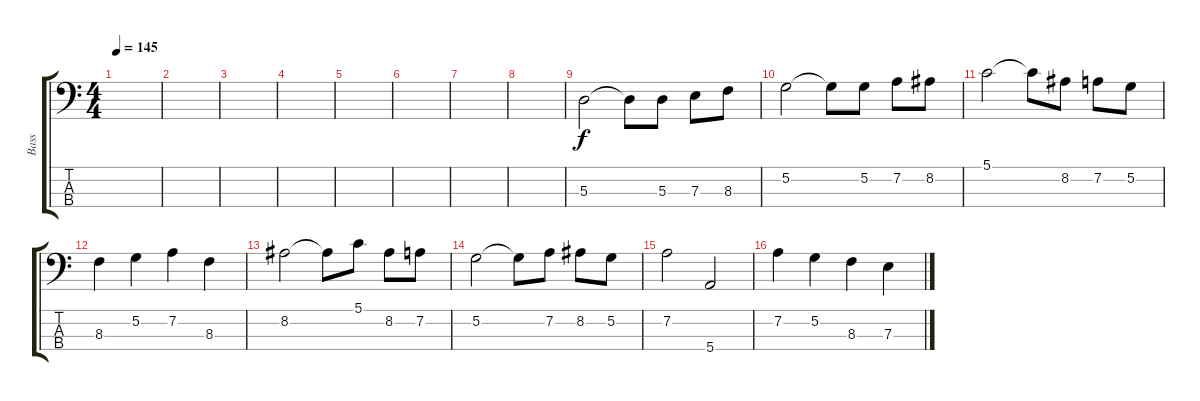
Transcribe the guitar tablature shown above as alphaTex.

\track ("Bass" "Bass") {instrument electricbassfinger}
\staff {score tabs}
\tuning (G2 D2 A1 E1) {hide}
\ts (4 4)
\tempo 145
\clef f4
\ks c
|
|
|
|
|
|
|
|
5.3.2 5.3{t}.8 5.3.8 7.3.8 8.3.8 |
5.2.2 5.2{t}.8 5.2.8 7.2.8 8.2.8 |
5.1.2 5.1{t}.8 8.2.8 7.2.8 5.2.8 |
8.3.4 5.2.4 7.2.4 8.3.4 |
8.2.2 8.2{t}.8 5.1.8 8.2.8 7.2.8 |
5.2.2 5.2{t}.8 7.2.8 8.2.8 5.2.8 |
7.2.2 5.4.2 |
7.2.4 5.2.4 8.3.4 7.3.4
